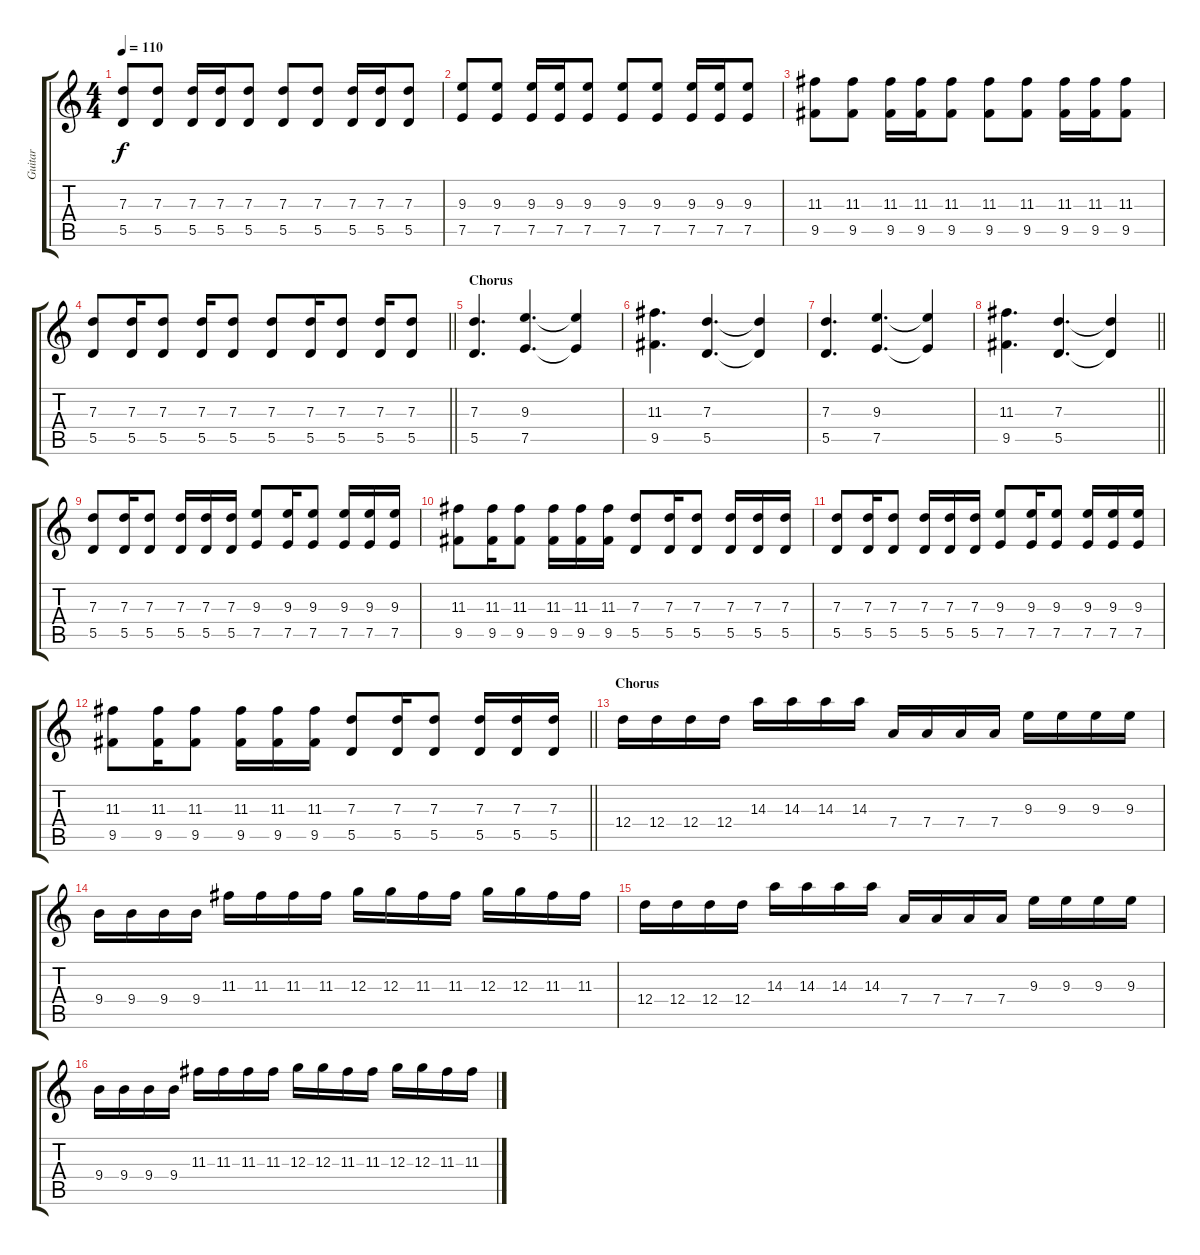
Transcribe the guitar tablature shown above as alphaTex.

\track ("Guitar" "Guitar") {instrument overdrivenguitar}
\staff {score tabs}
\tuning (E4 B3 G3 D3 A2 E2) {hide}
\ts (4 4)
\tempo 110
\clef g2
\ks c
(7.3 5.5).8{dy f} (7.3 5.5).8 (7.3 5.5).16 (7.3 5.5).16 (7.3 5.5).8 (7.3 5.5).8 (7.3 5.5).8 (7.3 5.5).16 (7.3 5.5).16 (7.3 5.5).8 |
(9.3 7.5).8 (9.3 7.5).8 (9.3 7.5).16 (9.3 7.5).16 (9.3 7.5).8 (9.3 7.5).8 (9.3 7.5).8 (9.3 7.5).16 (9.3 7.5).16 (9.3 7.5).8 |
(11.3 9.5).8 (11.3 9.5).8 (11.3 9.5).16 (11.3 9.5).16 (11.3 9.5).8 (11.3 9.5).8 (11.3 9.5).8 (11.3 9.5).16 (11.3 9.5).16 (11.3 9.5).8 |
\barLineRight lightlight
(7.3 5.5).8 (7.3 5.5).16 (7.3 5.5).8 (7.3 5.5).16 (7.3 5.5).8 (7.3 5.5).8 (7.3 5.5).16 (7.3 5.5).8 (7.3 5.5).16 (7.3 5.5).8 |
\section ("" "Chorus")
(7.3 5.5).4{d} (9.3 7.5).4{d} (9.3{t} 7.5{t}).4 |
(11.3 9.5).4{d} (7.3 5.5).4{d} (7.3{t} 5.5{t}).4 |
(7.3 5.5).4{d} (9.3 7.5).4{d} (9.3{t} 7.5{t}).4 |
\barLineRight lightlight
(11.3 9.5).4{d} (7.3 5.5).4{d} (7.3{t} 5.5{t}).4 |
(7.3 5.5).8 (7.3 5.5).16 (7.3 5.5).8 (7.3 5.5).16 (7.3 5.5).16 (7.3 5.5).16 (9.3 7.5).8 (9.3 7.5).16 (9.3 7.5).8 (9.3 7.5).16 (9.3 7.5).16 (9.3 7.5).16 |
(11.3 9.5).8 (11.3 9.5).16 (11.3 9.5).8 (11.3 9.5).16 (11.3 9.5).16 (11.3 9.5).16 (7.3 5.5).8 (7.3 5.5).16 (7.3 5.5).8 (7.3 5.5).16 (7.3 5.5).16 (7.3 5.5).16 |
(7.3 5.5).8 (7.3 5.5).16 (7.3 5.5).8 (7.3 5.5).16 (7.3 5.5).16 (7.3 5.5).16 (9.3 7.5).8 (9.3 7.5).16 (9.3 7.5).8 (9.3 7.5).16 (9.3 7.5).16 (9.3 7.5).16 |
\barLineRight lightlight
(11.3 9.5).8 (11.3 9.5).16 (11.3 9.5).8 (11.3 9.5).16 (11.3 9.5).16 (11.3 9.5).16 (7.3 5.5).8 (7.3 5.5).16 (7.3 5.5).8 (7.3 5.5).16 (7.3 5.5).16 (7.3 5.5).16 |
\section ("" "Chorus")
12.4.16 12.4.16 12.4.16 12.4.16 14.3.16 14.3.16 14.3.16 14.3.16 7.4.16 7.4.16 7.4.16 7.4.16 9.3.16 9.3.16 9.3.16 9.3.16 |
9.4.16 9.4.16 9.4.16 9.4.16 11.3.16 11.3.16 11.3.16 11.3.16 12.3.16 12.3.16 11.3.16 11.3.16 12.3.16 12.3.16 11.3.16 11.3.16 |
12.4.16 12.4.16 12.4.16 12.4.16 14.3.16 14.3.16 14.3.16 14.3.16 7.4.16 7.4.16 7.4.16 7.4.16 9.3.16 9.3.16 9.3.16 9.3.16 |
9.4.16 9.4.16 9.4.16 9.4.16 11.3.16 11.3.16 11.3.16 11.3.16 12.3.16 12.3.16 11.3.16 11.3.16 12.3.16 12.3.16 11.3.16 11.3.16
